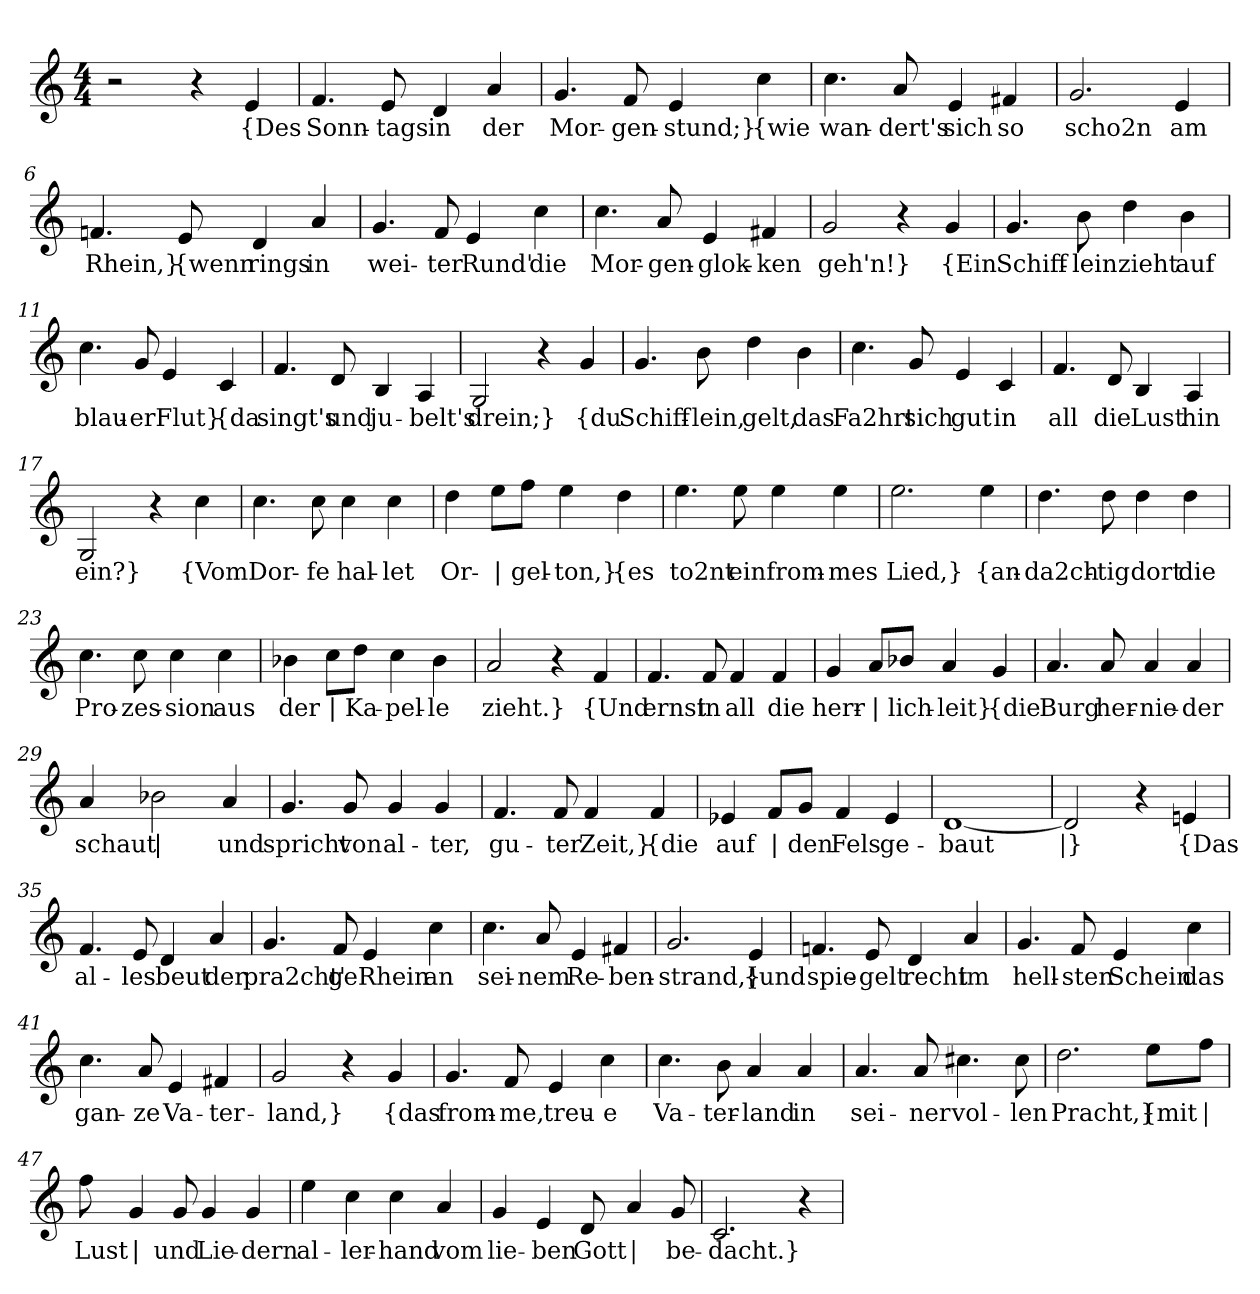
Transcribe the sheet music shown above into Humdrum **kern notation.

**kern	**text
*part1	*part1
*staff1	*staff1
*clefG2	*
*k[]	*
*M4/4	*
=1	=1
2r	.
4r	.
!	!LO:LY:b
4e/	{Des
=2	=2
!	!LO:LY:b
4.f/	Sonn-
!	!LO:LY:b
8e/	-tags
!	!LO:LY:b
4d/	in
!	!LO:LY:b
4a/	der
=3	=3
!	!LO:LY:b
4.g/	Mor-
!	!LO:LY:b
8f/	-gen-
!	!LO:LY:b
4e/	-stund;}
!	!LO:LY:b
4cc\	{wie
=4	=4
!	!LO:LY:b
4.cc\	wan-
!	!LO:LY:b
8a/	-dert's
!	!LO:LY:b
4e/	sich
!	!LO:LY:b
4f#X/	so
=5	=5
!	!LO:LY:b
2.g/	scho2n
!	!LO:LY:b
4e/	am
!!LO:LB:g=z
=6	=6
!	!LO:LY:b
4.fn/	Rhein,}
!	!LO:LY:b
8e/	{wenn
!	!LO:LY:b
4d/	rings
!	!LO:LY:b
4a/	in
=7	=7
!	!LO:LY:b
4.g/	wei-
!	!LO:LY:b
8f/	-ter
!	!LO:LY:b
4e/	Rund'
!	!LO:LY:b
4cc\	die
=8	=8
!	!LO:LY:b
4.cc\	Mor-
!	!LO:LY:b
8a/	-gen-
!	!LO:LY:b
4e/	-glok-
!	!LO:LY:b
4f#X/	-ken
=9	=9
!	!LO:LY:b
2g/	geh'n!}
4r	.
!	!LO:LY:b
4g/	{Ein
!!LO:LB:g=z
=10	=10
!	!LO:LY:b
4.g/	Schiff-
!	!LO:LY:b
8b\	-lein
!	!LO:LY:b
4dd\	zieht
!	!LO:LY:b
4b\	auf
=11	=11
!	!LO:LY:b
4.cc\	blau-
!	!LO:LY:b
8g/	-er
!	!LO:LY:b
4e/	Flut}
!	!LO:LY:b
4c/	{da
=12	=12
!	!LO:LY:b
4.f/	singt's
!	!LO:LY:b
8d/	und
!	!LO:LY:b
4B/	ju-
!	!LO:LY:b
4A/	-belt's
=13	=13
!	!LO:LY:b
2G/	drein;}
4r	.
!	!LO:LY:b
4g/	{du
=14	=14
!	!LO:LY:b
4.g/	Schiff-
!	!LO:LY:b
8b\	-lein,
!	!LO:LY:b
4dd\	gelt,
!	!LO:LY:b
4b\	das
!!LO:LB:g=z
=15	=15
!	!LO:LY:b
4.cc\	Fa2hrt
!	!LO:LY:b
8g/	sich
!	!LO:LY:b
4e/	gut
!	!LO:LY:b
4c/	in
=16	=16
!	!LO:LY:b
4.f/	all
!	!LO:LY:b
8d/	die
!	!LO:LY:b
4B/	Lust
!	!LO:LY:b
4A/	hin
=17	=17
!	!LO:LY:b
2G/	ein?}
4r	.
!	!LO:LY:b
4cc\	{Vom
=18	=18
!	!LO:LY:b
4.cc\	Dor-
!	!LO:LY:b
8cc\	-fe
!	!LO:LY:b
4cc\	hal-
!	!LO:LY:b
4cc\	-let
=19	=19
!	!LO:LY:b
4dd\	Or-
!	!LO:LY:b
8ee\L	|
!	!LO:LY:b
8ff\J	-gel-
!	!LO:LY:b
4ee\	-ton,}
!	!LO:LY:b
4dd\	{es
!!LO:LB:g=z
=20	=20
!	!LO:LY:b
4.ee\	to2nt
!	!LO:LY:b
8ee\	ein
!	!LO:LY:b
4ee\	from-
!	!LO:LY:b
4ee\	-mes
=21	=21
!	!LO:LY:b
2.ee\	Lied,}
!	!LO:LY:b
4ee\	{an-
=22	=22
!	!LO:LY:b
4.dd\	-da2ch-
!	!LO:LY:b
8dd\	-tig
!	!LO:LY:b
4dd\	dort
!	!LO:LY:b
4dd\	die
=23	=23
!	!LO:LY:b
4.cc\	Pro-
!	!LO:LY:b
8cc\	-zes-
!	!LO:LY:b
4cc\	-sion
!	!LO:LY:b
4cc\	aus
=24	=24
!	!LO:LY:b
4b-X\	der
!	!LO:LY:b
8cc\L	|
!	!LO:LY:b
8dd\J	Ka-
!	!LO:LY:b
4cc\	-pel-
!	!LO:LY:b
4b-\	-le
!!LO:LB:g=z
=25	=25
!	!LO:LY:b
2a/	zieht.}
4r	.
!	!LO:LY:b
4f/	{Und
=26	=26
!	!LO:LY:b
4.f/	ernst
!	!LO:LY:b
8f/	in
!	!LO:LY:b
4f/	all
!	!LO:LY:b
4f/	die
=27	=27
!	!LO:LY:b
4g/	herr-
!	!LO:LY:b
8a/L	|
!	!LO:LY:b
8b-X/J	-lich-
!	!LO:LY:b
4a/	-leit}
!	!LO:LY:b
4g/	{die
=28	=28
!	!LO:LY:b
4.a/	Burg
!	!LO:LY:b
8a/	her-
!	!LO:LY:b
4a/	-nie-
!	!LO:LY:b
4a/	-der
=29	=29
!	!LO:LY:b
4a/	schaut
!	!LO:LY:b
2b-X\	|
!	!LO:LY:b
4a/	und
!!LO:LB:g=z
=30	=30
!	!LO:LY:b
4.g/	spricht
!	!LO:LY:b
8g/	von
!	!LO:LY:b
4g/	al-
!	!LO:LY:b
4g/	-ter,
=31	=31
!	!LO:LY:b
4.f/	gu-
!	!LO:LY:b
8f/	-ter
!	!LO:LY:b
4f/	Zeit,}
!	!LO:LY:b
4f/	{die
=32	=32
!	!LO:LY:b
4e-X/	auf
!	!LO:LY:b
8f/L	|
!	!LO:LY:b
8g/J	den
!	!LO:LY:b
4f/	Fels
!	!LO:LY:b
4e-/	ge-
=33	=33
!	!LO:LY:b
[1d	baut
=34	=34
!	!LO:LY:b
2d/]	|}
4r	.
!	!LO:LY:b
4en/	{Das
=35	=35
!	!LO:LY:b
4.f/	al-
!	!LO:LY:b
8e/	-les
!	!LO:LY:b
4d/	beut
!	!LO:LY:b
4a/	der
!!LO:LB:g=z
=36	=36
!	!LO:LY:b
4.g/	pra2cht'
!	!LO:LY:b
8f/	-ge
!	!LO:LY:b
4e/	Rhein
!	!LO:LY:b
4cc\	an
=37	=37
!	!LO:LY:b
4.cc\	sei-
!	!LO:LY:b
8a/	-nem
!	!LO:LY:b
4e/	Re-
!	!LO:LY:b
4f#X/	-ben-
=38	=38
!	!LO:LY:b
2.g/	-strand,}
!	!LO:LY:b
4e/	{und
=39	=39
!	!LO:LY:b
4.fn/	spie-
!	!LO:LY:b
8e/	-gelt
!	!LO:LY:b
4d/	recht
!	!LO:LY:b
4a/	im
=40	=40
!	!LO:LY:b
4.g/	hell-
!	!LO:LY:b
8f/	-sten
!	!LO:LY:b
4e/	Schein
!	!LO:LY:b
4cc\	das
!!LO:LB:g=z
=41	=41
!	!LO:LY:b
4.cc\	gan-
!	!LO:LY:b
8a/	-ze
!	!LO:LY:b
4e/	Va-
!	!LO:LY:b
4f#X/	-ter-
=42	=42
!	!LO:LY:b
2g/	-land,}
4r	.
!	!LO:LY:b
4g/	{das
=43	=43
!	!LO:LY:b
4.g/	from-
!	!LO:LY:b
8f/	-me,
!	!LO:LY:b
4e/	treu-
!	!LO:LY:b
4cc\	-e
=44	=44
!	!LO:LY:b
4.cc\	Va-
!	!LO:LY:b
8b\	-ter-
!	!LO:LY:b
4a/	-land
!	!LO:LY:b
4a/	in
=45	=45
!	!LO:LY:b
4.a/	sei-
!	!LO:LY:b
8a/	-ner
!	!LO:LY:b
4.cc#X\	vol-
!	!LO:LY:b
8cc#\	-len
!!LO:LB:g=z
=46	=46
!	!LO:LY:b
2.dd\	Pracht,}
!	!LO:LY:b
8ee\L	{mit
!	!LO:LY:b
8ff\J	|
=47	=47
!	!LO:LY:b
8ff\	Lust
!	!LO:LY:b
4g/	|
!	!LO:LY:b
8g/	und
!	!LO:LY:b
4g/	Lie-
!	!LO:LY:b
4g/	-dern
=48	=48
!	!LO:LY:b
4ee\	al-
!	!LO:LY:b
4cc\	-ler-
!	!LO:LY:b
4cc\	-hand
!	!LO:LY:b
4a/	vom
=49	=49
!	!LO:LY:b
4g/	lie-
!	!LO:LY:b
4e/	-ben
!	!LO:LY:b
8d/	Gott
!	!LO:LY:b
4a/	|
!	!LO:LY:b
8g/	be-
=50	=50
!	!LO:LY:b
2.c/	-dacht.}
4r	.
=	=
*-	*-
